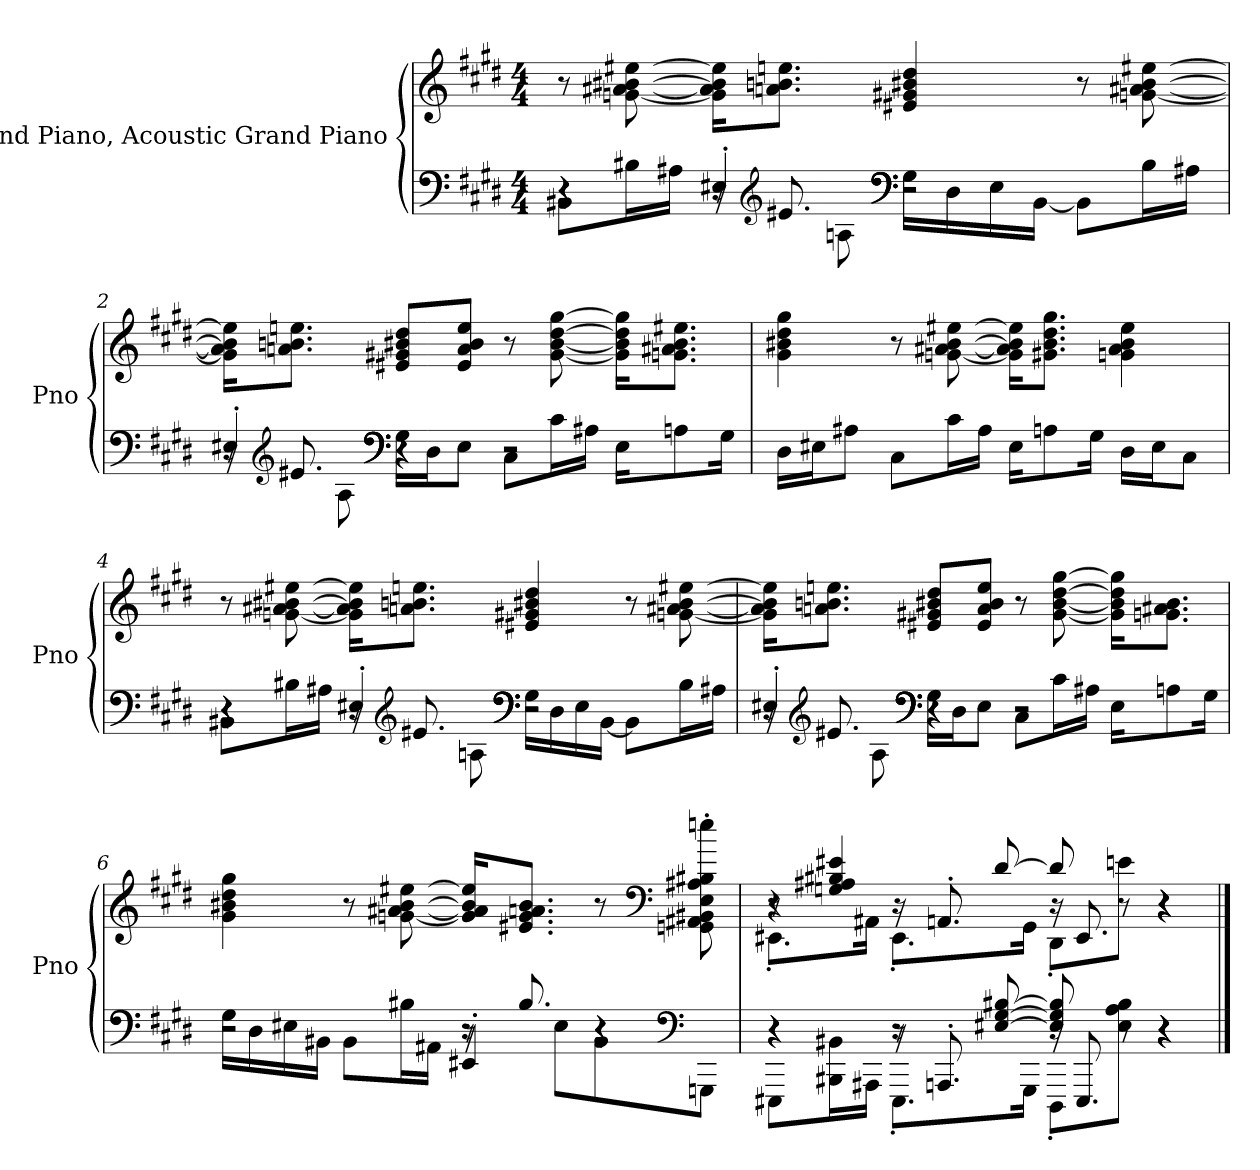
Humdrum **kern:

**kern	**kern
*part1	*part1
*staff2	*staff1
*I"Grand Piano, Acoustic Grand Piano	*
*I'Pno	*
*clefF4	*clefG2
*k[f#c#g#d#]	*k[f#c#g#d#]
*M4/4	*M4/4
*MM120	*MM120
=1	=1
*^	*
*	*^	*
4r	8BB#Xi\L	4r	8r
.	16B#Xi\L	.	[8gni\ [8a#Xi\ [8b#Xi\ [8ee#Xi\
.	16A#Xi\JJ	.	.
16r	8r	4E#X'i/	16g\] 16a#\] 16b#\] 16ee#\]KL
*clefG2	*	*	*
8.e#Xi/	.	.	8.ani\ 8.bni\ 8.eeni\J
.	8Ani\	.	.
*clefF4	*	*	*
2r	16G#i\LL	2r	4e#Xi/ 4g#Xi/ 4b#Xi/ 4dd#i/
.	16D#i\	.	.
.	16E#i\	.	.
.	[16BB#i\JJ	.	.
.	8BB#\L]	.	8r
.	16B#i\L	.	[8gni\ [8a#Xi\ [8b#i\ [8ee#Xi\
.	16A#Xi\JJ	.	.
!!LO:LB:g=z
=2	=2	=2	=2
16r	8r	4E#X'i/	16g\] 16a#\] 16b#\] 16ee#\]KL
*clefG2	*	*	*
8.e#Xi/	.	.	8.ani\ 8.bni\ 8.eeni\J
.	8Ai\	.	.
*clefF4	*	*	*
4r	16G#i\LL	4r	8e#Xi/ 8g#Xi/ 8b#Xi/ 8dd#i/L
.	16D#i\J	.	.
.	8E#i\J	.	8e#i/ 8ai/ 8b#i/ 8eei/J
2r	8C#i\L	2r	8r
.	16c#i\L	.	[8g#i\ [8b#i\ [8dd#i\ [8gg#i\
.	16A#Xi\JJ	.	.
.	16E#i\KL	.	16g#\] 16b#\] 16dd#\] 16gg#\]KL
.	8Ani\	.	8.gni\ 8.a#Xi\ 8.b#i\ 8.ee#Xi\J
.	16G#i\Jk	.	.
*v	*v	*v	*
=3	=3
16D#i\LL	4g#i\ 4b#Xi\ 4dd#i\ 4gg#i\
16E#Xi\J	.
8A#Xi\J	.
8C#i\L	8r
16c#i\L	[8gni\ [8a#Xi\ [8b#i\ [8ee#Xi\
16A#i\JJ	.
16E#i\KL	16g\] 16a#\] 16b#\] 16ee#\]KL
8Ani\	8.g#Xi\ 8.b#i\ 8.dd#i\ 8.gg#i\J
16G#i\Jk	.
16D#i\LL	4gni\ 4a#i\ 4b#i\ 4ee#i\
16E#i\J	.
8C#i\J	.
!!LO:LB:g=z
=4	=4
*^	*
*	*^	*
4r	8BB#Xi\L	4r	8r
.	16B#Xi\L	.	[8gni\ [8a#Xi\ [8b#Xi\ [8ee#Xi\
.	16A#Xi\JJ	.	.
16r	8r	4E#X'i/	16g\] 16a#\] 16b#\] 16ee#\]KL
*clefG2	*	*	*
8.e#Xi/	.	.	8.ani\ 8.bni\ 8.eeni\J
.	8Ani\	.	.
*clefF4	*	*	*
2r	16G#i\LL	2r	4e#Xi/ 4g#Xi/ 4b#Xi/ 4dd#i/
.	16D#i\	.	.
.	16E#i\	.	.
.	[16BB#i\JJ	.	.
.	8BB#\L]	.	8r
.	16B#i\L	.	[8gni\ [8a#Xi\ [8b#i\ [8ee#Xi\
.	16A#Xi\JJ	.	.
=5	=5	=5	=5
16r	8r	4E#X'i/	16g\] 16a#\] 16b#\] 16ee#\]KL
*clefG2	*	*	*
8.e#Xi/	.	.	8.ani\ 8.bni\ 8.eeni\J
.	8Ai\	.	.
*clefF4	*	*	*
4r	16G#i\LL	4r	8e#Xi/ 8g#Xi/ 8b#Xi/ 8dd#i/L
.	16D#i\J	.	.
.	8E#i\J	.	8e#i/ 8ai/ 8b#i/ 8eei/J
2r	8C#i\L	2r	8r
.	16c#i\L	.	[8g#i\ [8b#i\ [8dd#i\ [8gg#i\
.	16A#Xi\JJ	.	.
.	16E#i\KL	.	16g#\] 16b#\] 16dd#\] 16gg#\]KL
.	8Ani\	.	8.gni\ 8.a#Xi\ 8.b#i\J
.	16G#i\Jk	.	.
!!LO:LB:g=z
=6	=6	=6	=6
2r	16G#i\LL	2r	4g#i\ 4b#Xi\ 4dd#i\ 4gg#i\
.	16D#i\	.	.
.	16E#Xi\	.	.
.	16BB#Xi\JJ	.	.
.	8BB#i\L	.	8r
.	16B#Xj\L	.	[8gni\ [8a#Xi\ [8b#j\ [8ee#Xi\
.	16AA#Xj\JJ	.	.
16r	8r	4EE#X'j/	16g/] 16a#/] 16b#/] 16ee#/]KL
8.B#j/	.	.	8.e#Xj/ 8.gj/ 8.anj/ 8.b#j/J
.	8E#j\L	.	.
4r	8BB#j\	4r	8r
*clefF4	*	*	*clefF4
.	8GGGnj\J	.	8GGnj\' 8AA#Xj\' 8BB#Xj\' 8Ej\' 8A#Xj\' 8B#Xj\' 8eeni\'
!!LO:LB:g=z
=7	=7	=7	=7
*	*	*	*^
*	*	*	*	*^
4r	8EEE#Xi\L	4r	8r	8.EE#X'i\L	4r
.	16BBB#Xi\ 16BB#Xi\L	.	4Gni/ 4A#Xi/ 4B#Xi/ 4e#Xi/	.	.
.	16AAA#Xi\JJ	.	.	16AA#Xi\Jk	.
8r	8.EEE#'i\L	16r	.	8.EE#'i\L	16r
.	.	8.AAAn'i/	.	.	8.AAn'i/
[8E#Xi/ [8G#i/ [8B#Xi/	.	.	[8d#i/	.	.
.	16GGG#i\Jk	.	.	16GG#i\Jk	.
8E#/] 8G#/] 8B#/]	8DDD#'i\L	16r	8d#/]	8DD#'i\L	16r
.	.	8.EEE#i/	.	.	8.EE#i/
8r	8E#i\ 8Ai\ 8B#i\J	.	8r	8eni\J	.
4r	4r	4r	4r	4r	4r
*v	*v	*v	*	*	*
*	*v	*v	*v
==	==
*-	*-
